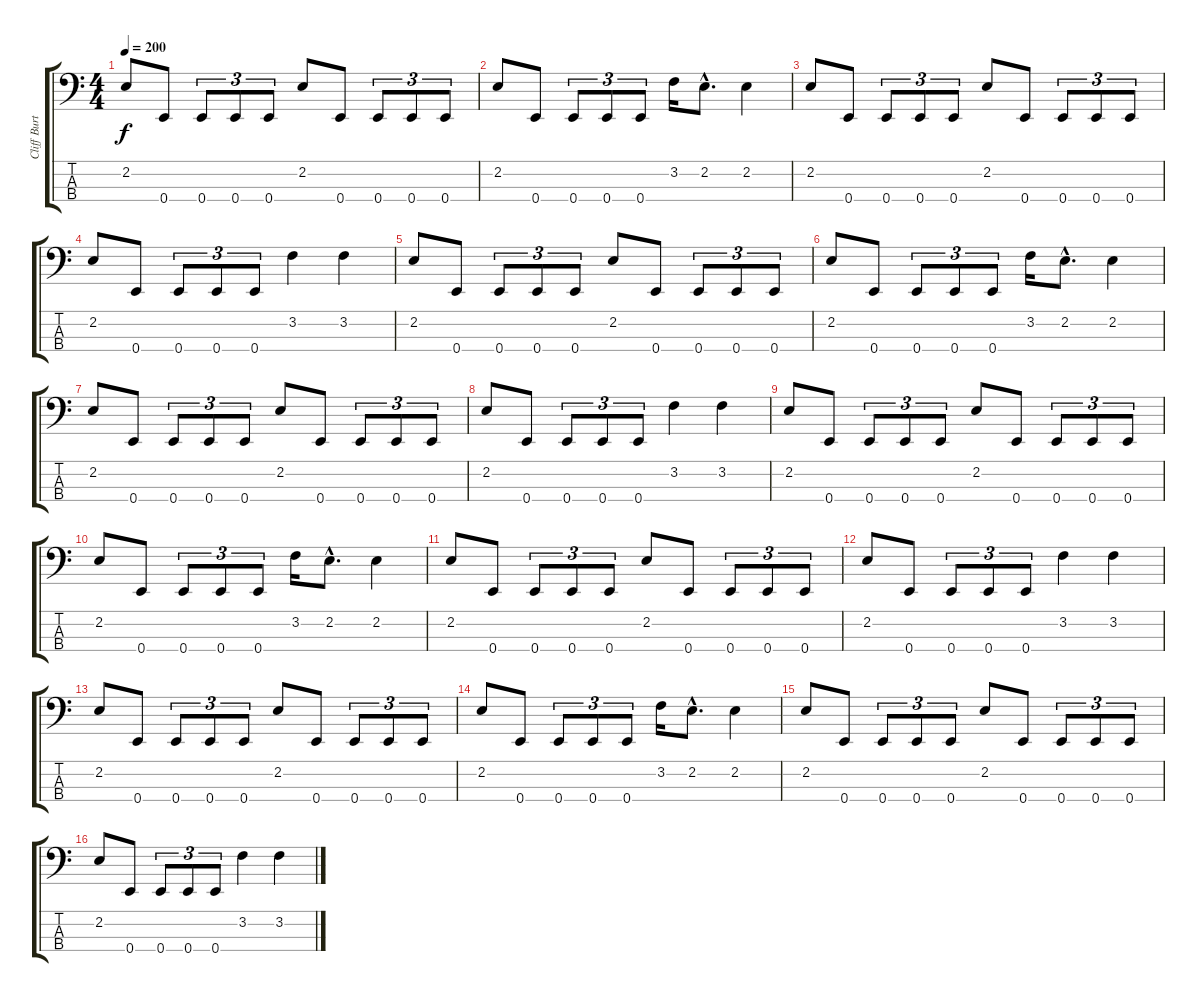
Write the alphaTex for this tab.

\track ("Cliff Burton" "Cliff Burt") {instrument electricbassfinger}
\staff {score tabs}
\tuning (G2 D2 A1 E1) {hide}
\ts (4 4)
\tempo 200
\clef f4
\ks c
2.2.8{dy f} 0.4.8 0.4.8{tu (3 2)} 0.4.8{tu (3 2)} 0.4.8{tu (3 2)} 2.2.8 0.4.8 0.4.8{tu (3 2)} 0.4.8{tu (3 2)} 0.4.8{tu (3 2)} |
2.2.8 0.4.8 0.4.8{tu (3 2)} 0.4.8{tu (3 2)} 0.4.8{tu (3 2)} 3.2.16 2.2{hac}.8{d} 2.2.4 |
2.2.8 0.4.8 0.4.8{tu (3 2)} 0.4.8{tu (3 2)} 0.4.8{tu (3 2)} 2.2.8 0.4.8 0.4.8{tu (3 2)} 0.4.8{tu (3 2)} 0.4.8{tu (3 2)} |
2.2.8 0.4.8 0.4.8{tu (3 2)} 0.4.8{tu (3 2)} 0.4.8{tu (3 2)} 3.2.4 3.2.4 |
2.2.8 0.4.8 0.4.8{tu (3 2)} 0.4.8{tu (3 2)} 0.4.8{tu (3 2)} 2.2.8 0.4.8 0.4.8{tu (3 2)} 0.4.8{tu (3 2)} 0.4.8{tu (3 2)} |
2.2.8 0.4.8 0.4.8{tu (3 2)} 0.4.8{tu (3 2)} 0.4.8{tu (3 2)} 3.2.16 2.2{hac}.8{d} 2.2.4 |
2.2.8 0.4.8 0.4.8{tu (3 2)} 0.4.8{tu (3 2)} 0.4.8{tu (3 2)} 2.2.8 0.4.8 0.4.8{tu (3 2)} 0.4.8{tu (3 2)} 0.4.8{tu (3 2)} |
2.2.8 0.4.8 0.4.8{tu (3 2)} 0.4.8{tu (3 2)} 0.4.8{tu (3 2)} 3.2.4 3.2.4 |
2.2.8 0.4.8 0.4.8{tu (3 2)} 0.4.8{tu (3 2)} 0.4.8{tu (3 2)} 2.2.8 0.4.8 0.4.8{tu (3 2)} 0.4.8{tu (3 2)} 0.4.8{tu (3 2)} |
2.2.8 0.4.8 0.4.8{tu (3 2)} 0.4.8{tu (3 2)} 0.4.8{tu (3 2)} 3.2.16 2.2{hac}.8{d} 2.2.4 |
2.2.8 0.4.8 0.4.8{tu (3 2)} 0.4.8{tu (3 2)} 0.4.8{tu (3 2)} 2.2.8 0.4.8 0.4.8{tu (3 2)} 0.4.8{tu (3 2)} 0.4.8{tu (3 2)} |
2.2.8 0.4.8 0.4.8{tu (3 2)} 0.4.8{tu (3 2)} 0.4.8{tu (3 2)} 3.2.4 3.2.4 |
2.2.8 0.4.8 0.4.8{tu (3 2)} 0.4.8{tu (3 2)} 0.4.8{tu (3 2)} 2.2.8 0.4.8 0.4.8{tu (3 2)} 0.4.8{tu (3 2)} 0.4.8{tu (3 2)} |
2.2.8 0.4.8 0.4.8{tu (3 2)} 0.4.8{tu (3 2)} 0.4.8{tu (3 2)} 3.2.16 2.2{hac}.8{d} 2.2.4 |
2.2.8 0.4.8 0.4.8{tu (3 2)} 0.4.8{tu (3 2)} 0.4.8{tu (3 2)} 2.2.8 0.4.8 0.4.8{tu (3 2)} 0.4.8{tu (3 2)} 0.4.8{tu (3 2)} |
2.2.8 0.4.8 0.4.8{tu (3 2)} 0.4.8{tu (3 2)} 0.4.8{tu (3 2)} 3.2.4 3.2.4
